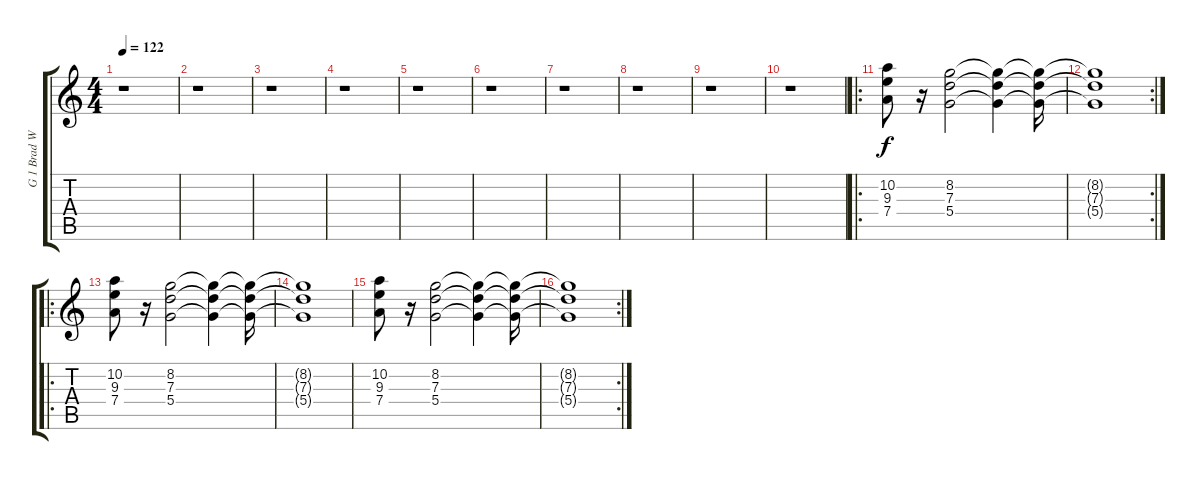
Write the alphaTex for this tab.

\track ("G 1 Brad Whitford" "G 1 Brad W") {instrument overdrivenguitar}
\staff {score tabs}
\tuning (E4 B3 G3 D3 A2 E2) {hide}
\ts (4 4)
\tempo 122
\clef g2
\ks c
r.1{dy f instrument overdrivenguitar} |
r.1 |
r.1 |
r.1 |
r.1 |
r.1 |
r.1 |
r.1 |
r.1 |
r.1 |
\ro
(10.2 9.3 7.4).8 r.16 (8.2 7.3 5.4).2 (8.2{t} 7.3{t} 5.4{t}).4 (8.2{t} 7.3{t} 5.4{t}).16 |
\rc 2
(8.2{t} 7.3{t} 5.4{t}).1 |
\ro
(10.2 9.3 7.4).8 r.16 (8.2 7.3 5.4).2 (8.2{t} 7.3{t} 5.4{t}).4 (8.2{t} 7.3{t} 5.4{t}).16 |
(8.2{t} 7.3{t} 5.4{t}).1 |
(10.2 9.3 7.4).8 r.16 (8.2 7.3 5.4).2 (8.2{t} 7.3{t} 5.4{t}).4 (8.2{t} 7.3{t} 5.4{t}).16 |
\rc 2
(8.2{t} 7.3{t} 5.4{t}).1
